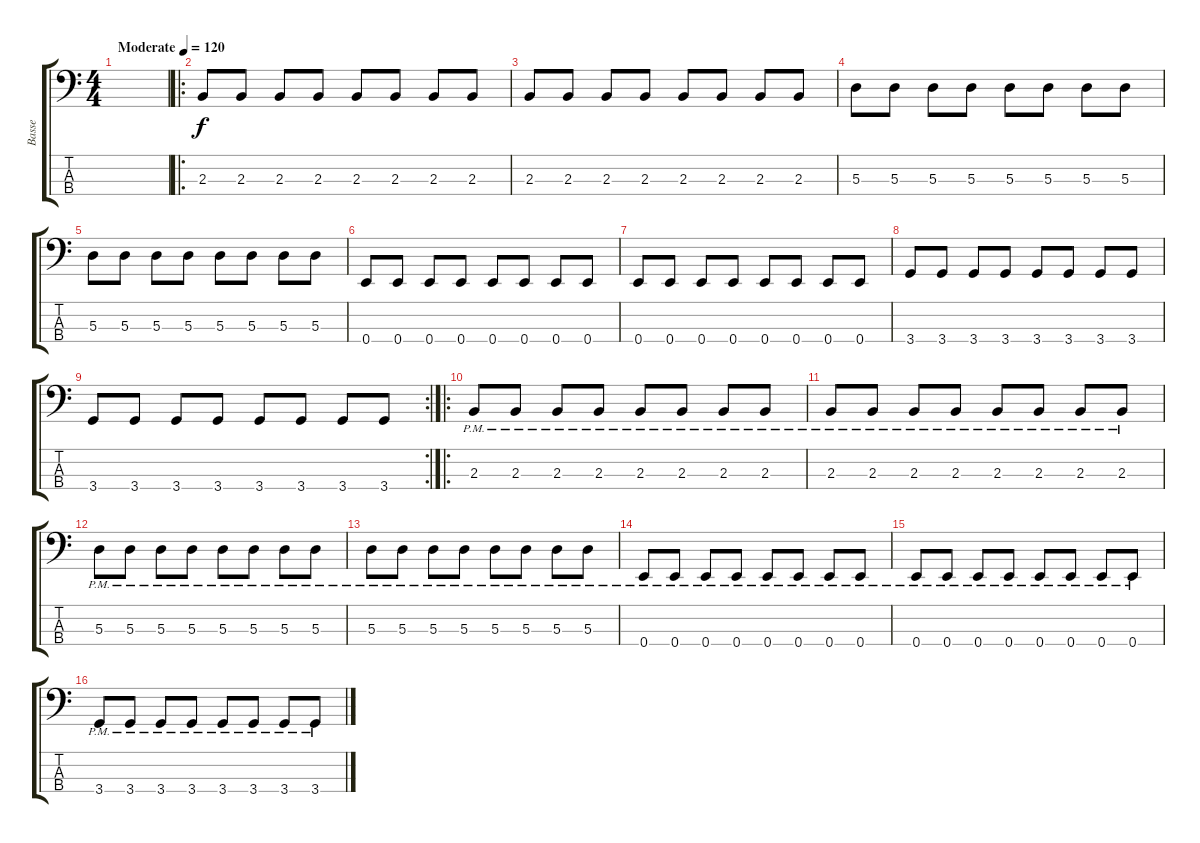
\track ("Basse" "Basse") {instrument electricbassfinger}
\staff {score tabs}
\tuning (G2 D2 A1 E1) {hide}
\ts (4 4)
\tempo (120 "Moderate")
\clef f4
\ks c
|
\ro
2.3.8 2.3.8 2.3.8 2.3.8 2.3.8 2.3.8 2.3.8 2.3.8 |
2.3.8 2.3.8 2.3.8 2.3.8 2.3.8 2.3.8 2.3.8 2.3.8 |
5.3.8 5.3.8 5.3.8 5.3.8 5.3.8 5.3.8 5.3.8 5.3.8 |
5.3.8 5.3.8 5.3.8 5.3.8 5.3.8 5.3.8 5.3.8 5.3.8 |
0.4.8 0.4.8 0.4.8 0.4.8 0.4.8 0.4.8 0.4.8 0.4.8 |
0.4.8 0.4.8 0.4.8 0.4.8 0.4.8 0.4.8 0.4.8 0.4.8 |
3.4.8 3.4.8 3.4.8 3.4.8 3.4.8 3.4.8 3.4.8 3.4.8 |
\rc 2
3.4.8 3.4.8 3.4.8 3.4.8 3.4.8 3.4.8 3.4.8 3.4.8 |
\ro
2.3{pm}.8 2.3{pm}.8 2.3{pm}.8 2.3{pm}.8 2.3{pm}.8 2.3{pm}.8 2.3{pm}.8 2.3{pm}.8 |
2.3{pm}.8 2.3{pm}.8 2.3{pm}.8 2.3{pm}.8 2.3{pm}.8 2.3{pm}.8 2.3{pm}.8 2.3{pm}.8 |
5.3{pm}.8 5.3{pm}.8 5.3{pm}.8 5.3{pm}.8 5.3{pm}.8 5.3{pm}.8 5.3{pm}.8 5.3{pm}.8 |
5.3{pm}.8 5.3{pm}.8 5.3{pm}.8 5.3{pm}.8 5.3{pm}.8 5.3{pm}.8 5.3{pm}.8 5.3{pm}.8 |
0.4{pm}.8 0.4{pm}.8 0.4{pm}.8 0.4{pm}.8 0.4{pm}.8 0.4{pm}.8 0.4{pm}.8 0.4{pm}.8 |
0.4{pm}.8 0.4{pm}.8 0.4{pm}.8 0.4{pm}.8 0.4{pm}.8 0.4{pm}.8 0.4{pm}.8 0.4{pm}.8 |
3.4{pm}.8 3.4{pm}.8 3.4{pm}.8 3.4{pm}.8 3.4{pm}.8 3.4{pm}.8 3.4{pm}.8 3.4{pm}.8
